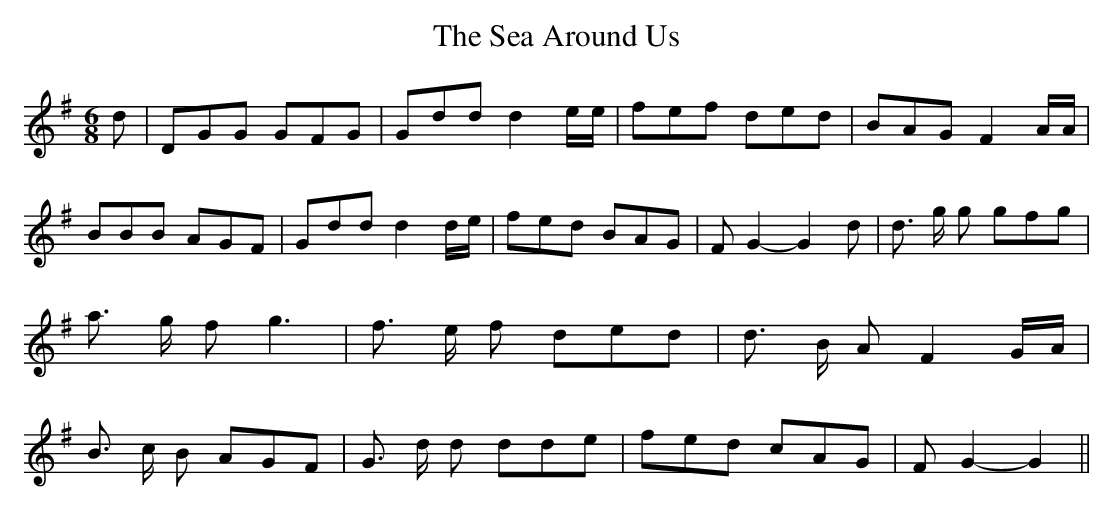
X:1
T:The Sea Around Us
M:6/8
L:1/8
K:G
 d| DGG GFG| Gdd d2 e/2e/2| fef ded| BAG F2 A/2A/2| BBB AGF| Gdd d2 d/2e/2|\
 fed BAG| F G2- G2 d| d3/2 g/2 g gfg| a3/2 g/2 f g3| f3/2 e/2 f ded|\
 d3/2 B/2 A F2 G/2A/2| B3/2 c/2 B AGF| G3/2 d/2 d dde| fed cAG| F G2- G2||\
